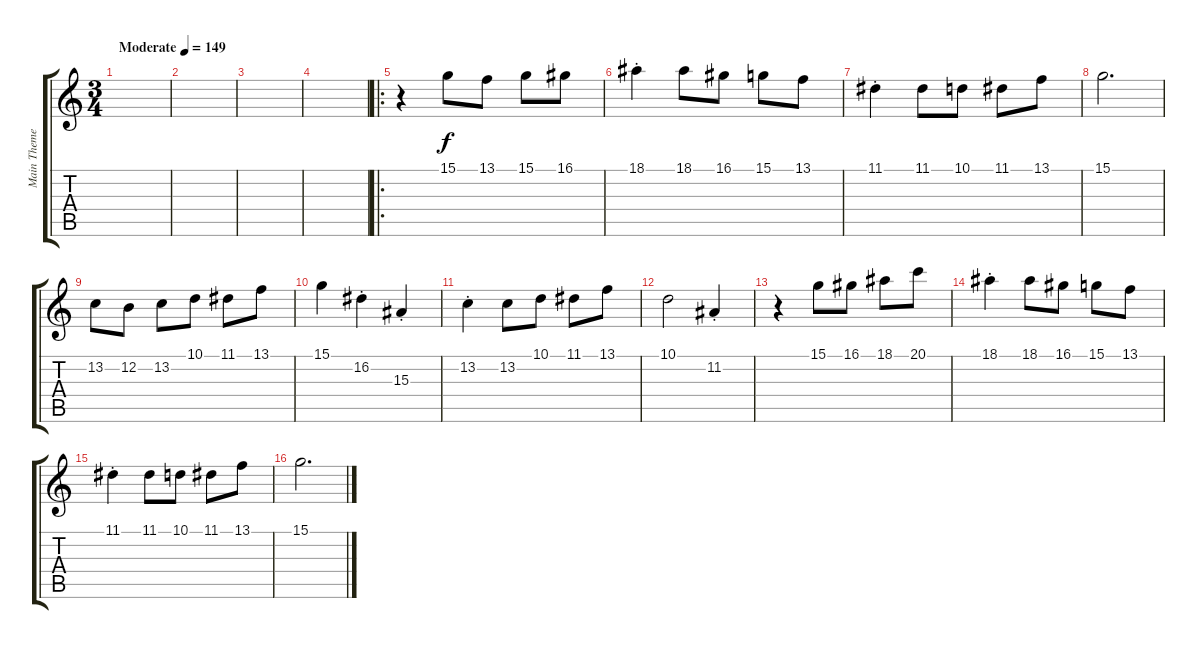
\track ("Main Theme Accordion" "Main Theme") {instrument accordion}
\staff {score tabs}
\tuning (E4 B3 G3 D3 A2 E2) {hide}
\ts (3 4)
\tempo (149 "Moderate")
\clef g2
\ks c
|
|
|
|
\ro
r.4 15.1.8 13.1.8 15.1.8 16.1.8 |
18.1{st}.4 18.1.8 16.1.8 15.1.8 13.1.8 |
11.1{st}.4 11.1.8 10.1.8 11.1.8 13.1.8 |
15.1.2{d} |
13.2.8 12.2.8 13.2.8 10.1.8 11.1.8 13.1.8 |
15.1.4 16.2{st}.4 15.3{st}.4 |
13.2{st}.4 13.2.8 10.1.8 11.1.8 13.1.8 |
10.1.2 11.2{st}.4 |
r.4 15.1.8 16.1.8 18.1.8 20.1.8 |
18.1{st}.4 18.1.8 16.1.8 15.1.8 13.1.8 |
11.1{st}.4 11.1.8 10.1.8 11.1.8 13.1.8 |
15.1.2{d}
